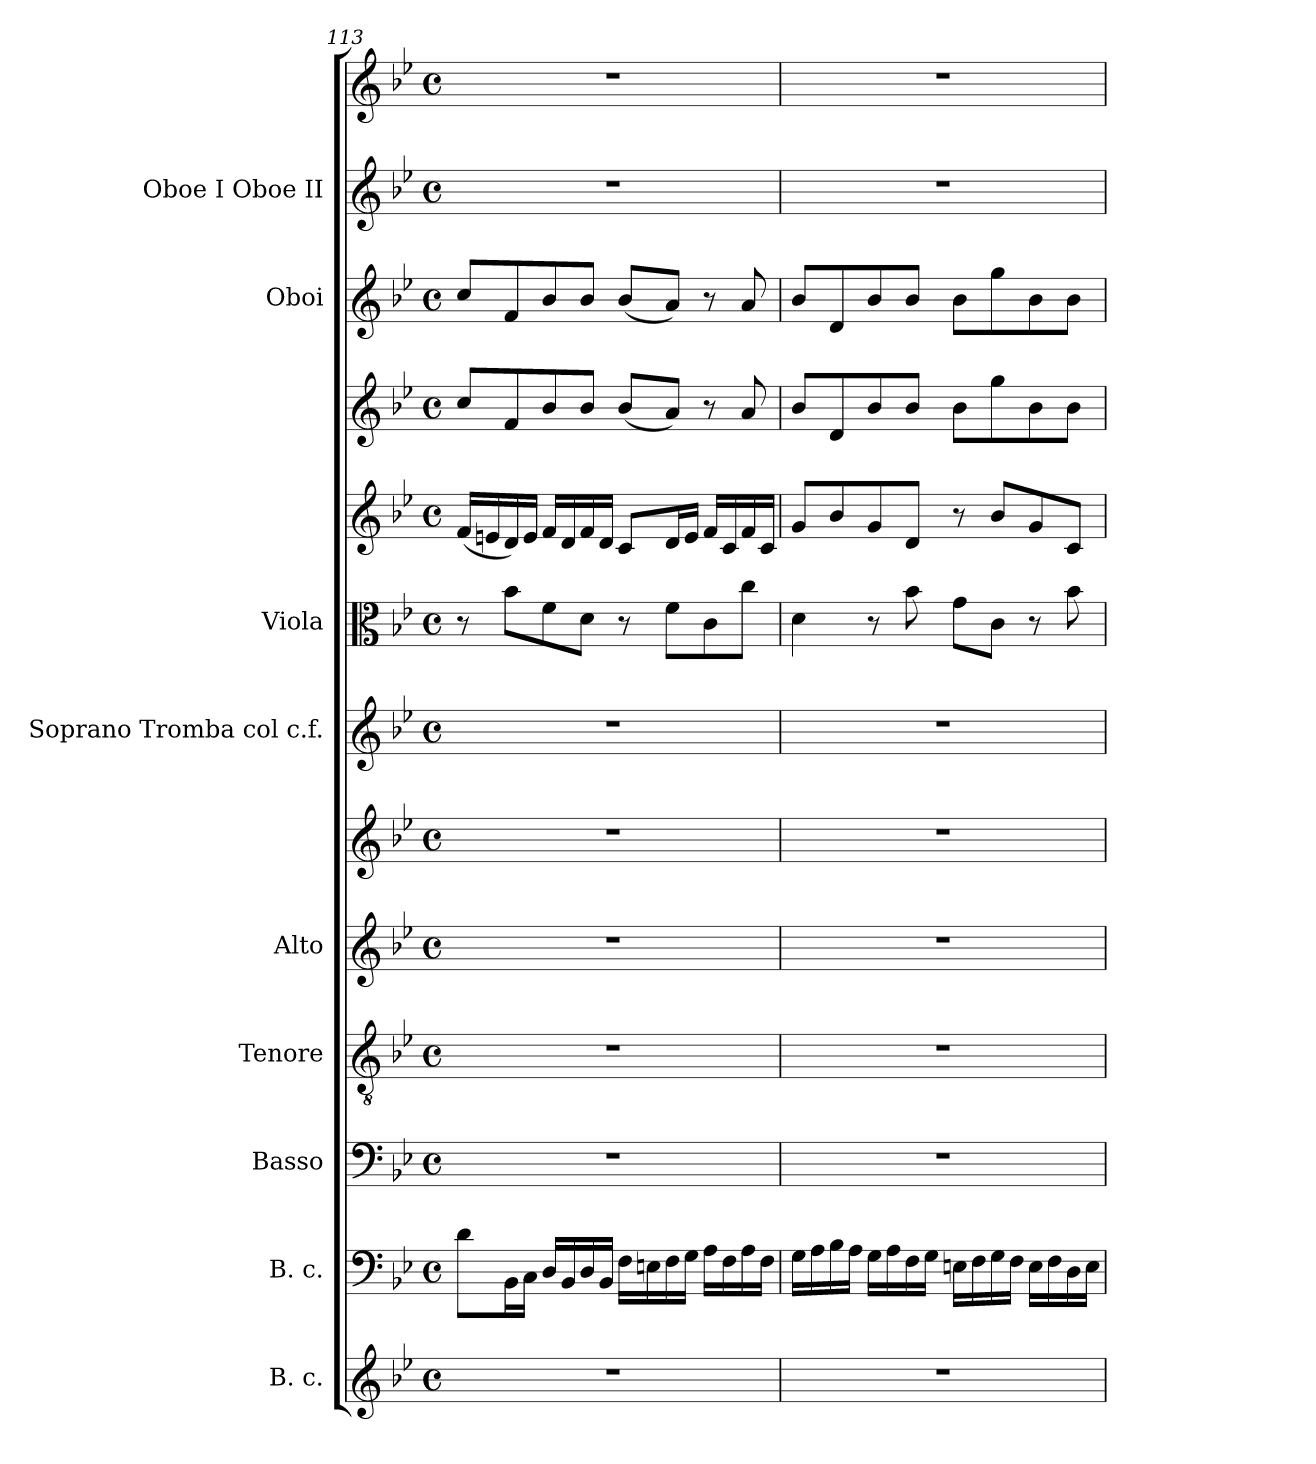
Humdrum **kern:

**kern	**kern	**kern	**kern	**kern	**kern	**kern	**kern	**kern	**kern	**kern	**kern	**kern
*part12	*part11	*part10	*part9	*part8	*part7	*part6	*part5	*part4	*part3	*part2	*part1	*part1
*staff13	*staff12	*staff11	*staff10	*staff9	*staff8	*staff7	*staff6	*staff5	*staff4	*staff3	*staff2	*staff1
*I"B. c.	*I"B. c.	*I"Basso	*I"Tenore	*I"Alto	*	*I"Soprano Tromba col c.f.	*I"Viola	*	*	*I"Oboi	*I"Oboe I Oboe II	*
*	*I'B. c.	*I'Basso	*I'Tenore	*I'Alto	*	*I'Soprano	*I'Viola	*	*	*	*I'Ob	*
*clefG2	*clefF4	*clefF4	*clefGv2	*clefG2	*clefG2	*clefG2	*clefC3	*clefG2	*clefG2	*clefG2	*clefG2	*clefG2
*k[b-e-]	*k[b-e-]	*k[b-e-]	*k[b-e-]	*k[b-e-]	*k[b-e-]	*k[b-e-]	*k[b-e-]	*k[b-e-]	*k[b-e-]	*k[b-e-]	*k[b-e-]	*k[b-e-]
*B-:	*B-:	*B-:	*B-:	*B-:	*B-:	*B-:	*B-:	*B-:	*B-:	*B-:	*B-:	*B-:
*M4/4	*M4/4	*M4/4	*M4/4	*M4/4	*M4/4	*M4/4	*M4/4	*M4/4	*M4/4	*M4/4	*M4/4	*M4/4
*met(c)	*met(c)	*met(c)	*met(c)	*met(c)	*met(c)	*met(c)	*met(c)	*met(c)	*met(c)	*met(c)	*met(c)	*met(c)
=113	=113	=113	=113	=113	=113	=113	=113	=113	=113	=113	=113	=113
1r	8d\L	1r	1r	1r	1r	1r	8r	(<16f/LL	8cc/L	8cc/L	1r	1r
.	.	.	.	.	.	.	.	16en/	.	.	.	.
.	16BB-\L	.	.	.	.	.	8b-\L	16d/)	8f/	8f/	.	.
.	16C>\JJ	.	.	.	.	.	.	16e/JJ	.	.	.	.
.	16D/LL	.	.	.	.	.	8f\	16f/LL	8b-/	8b-/	.	.
.	16BB-/	.	.	.	.	.	.	16d/	.	.	.	.
.	16D/	.	.	.	.	.	8d\J	16f/	8b-/J	8b-/J	.	.
.	16BB-/JJ	.	.	.	.	.	.	16d/JJ	.	.	.	.
.	16F>\LL	.	.	.	.	.	8r	8c/L	(<8b-/L	(<8b-/L	.	.
.	16En\	.	.	.	.	.	.	.	.	.	.	.
.	16F>\	.	.	.	.	.	8f\L	16d/L	8a/J)	8a/J)	.	.
.	16G>\JJ	.	.	.	.	.	.	16e/JJ	.	.	.	.
.	16A\LL	.	.	.	.	.	8c\	16f/LL	8r	8r	.	.
.	16F\	.	.	.	.	.	.	16c/	.	.	.	.
.	16A\	.	.	.	.	.	8cc\J	16f/	8a/	8a/	.	.
.	16F\JJ	.	.	.	.	.	.	16c/JJ	.	.	.	.
=114	=114	=114	=114	=114	=114	=114	=114	=114	=114	=114	=114	=114
1r	16G>\LL	1r	1r	1r	1r	1r	4d\	8g/L	8b-/L	8b-/L	1r	1r
.	16A\	.	.	.	.	.	.	.	.	.	.	.
.	16B-\	.	.	.	.	.	.	8b-/	8d/	8d/	.	.
.	16A\JJ	.	.	.	.	.	.	.	.	.	.	.
.	16G\LL	.	.	.	.	.	8r	8g/	8b-/	8b-/	.	.
.	16A\	.	.	.	.	.	.	.	.	.	.	.
.	16F\	.	.	.	.	.	8b-\	8d/J	8b-/J	8b-/J	.	.
.	16G\JJ	.	.	.	.	.	.	.	.	.	.	.
.	16En>\LL	.	.	.	.	.	8g\L	8r	8b-\L	8b-\L	.	.
.	16F\	.	.	.	.	.	.	.	.	.	.	.
.	16G\	.	.	.	.	.	8c\J	8b-/L	8gg\	8gg\	.	.
.	16F\JJ	.	.	.	.	.	.	.	.	.	.	.
.	16E\LL	.	.	.	.	.	8r	8g/	8b-\	8b-\	.	.
.	16F\	.	.	.	.	.	.	.	.	.	.	.
.	16D\	.	.	.	.	.	8b-\	8c/J	8b-\J	8b-\J	.	.
.	16E\JJ	.	.	.	.	.	.	.	.	.	.	.
=	=	=	=	=	=	=	=	=	=	=	=	=
*-	*-	*-	*-	*-	*-	*-	*-	*-	*-	*-	*-	*-
